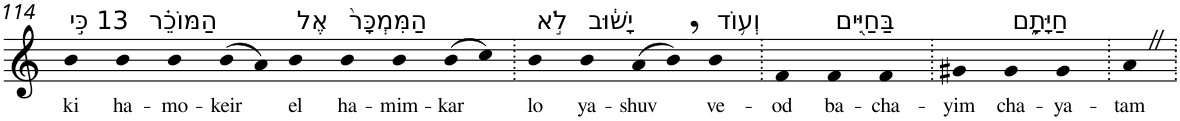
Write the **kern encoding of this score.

**kern	**text
*part1	*part1
*staff1	*staff1
*I"Piano	*
*I'Pno	*
!!LO:PB:g=z
*clefG2	*
*k[]	*
=114	=114
!LO:TX:a:t=13 כִּ֣י	!
!	!LO:LY:b
4b	ki
!LO:TX:a:t=הַמּוֹכֵ֗ר	!
!	!LO:LY:b
4b	ha-
!	!LO:LY:b
4b	-mo-
!	!LO:LY:b
(>8b	-keir
8a)	.
!LO:TX:a:t=אֶל	!
!	!LO:LY:b
4b	el
!LO:TX:a:t=הַמִּמְכָּר֙	!
!	!LO:LY:b
4b	ha-
!	!LO:LY:b
4b	-mim-
!	!LO:LY:b
(>8b	-kar
8cc)	.
=115.	=115.
!LO:TX:a:t=לֹ֣א	!
!	!LO:LY:b
4b	lo
!LO:TX:a:t=יָשׁ֔וּב	!
!	!LO:LY:b
4b	ya-
!	!LO:LY:b
(>8a	-shuv
8b,)	.
!LO:TX:a:t=וְע֥וֹד	!
!	!LO:LY:b
4b	ve-
=116.	=116.
!	!LO:LY:b
4f	-od
!LO:TX:a:t=בַּחַיִּ֖ים	!
!	!LO:LY:b
4f	ba-
!	!LO:LY:b
4f	-cha-
=117.	=117.
!	!LO:LY:b
4g#X	-yim
!LO:TX:a:t=חַיָּתָ֑ם	!
!	!LO:LY:b
4g#	cha-
!	!LO:LY:b
4g#	-ya-
=118.	=118.
!	!LO:LY:b
4aZ	-tam
=.	=.
*-	*-
